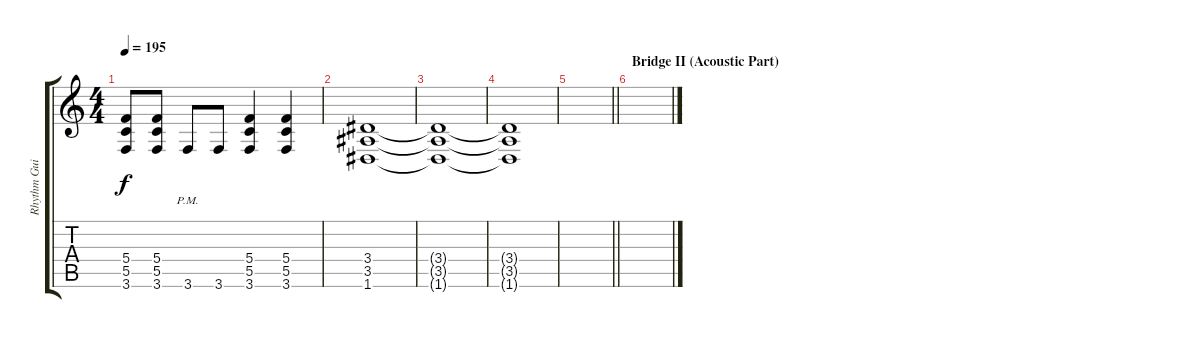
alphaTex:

\track ("Rhythm Guitar" "Rhythm Gui") {instrument overdrivenguitar}
\staff {score tabs}
\tuning (D4 A3 F3 C3 G2 D2) {hide}
\ts (4 4)
\tempo 195
\clef g2
\ks c
(5.4{t} 5.5{t} 3.6{t}).8{dy f} (5.4 5.5 3.6).8 3.6{pm}.8 3.6.8 (5.4 5.5 3.6).4 (5.4 5.5 3.6).4 |
(3.4 3.5 1.6).1 |
(3.4{t} 3.5{t} 1.6{t}).1 |
(3.4{t} 3.5{t} 1.6{t}).1 |
\barLineRight lightlight
|
\section ("" "Bridge II (Acoustic Part)")
